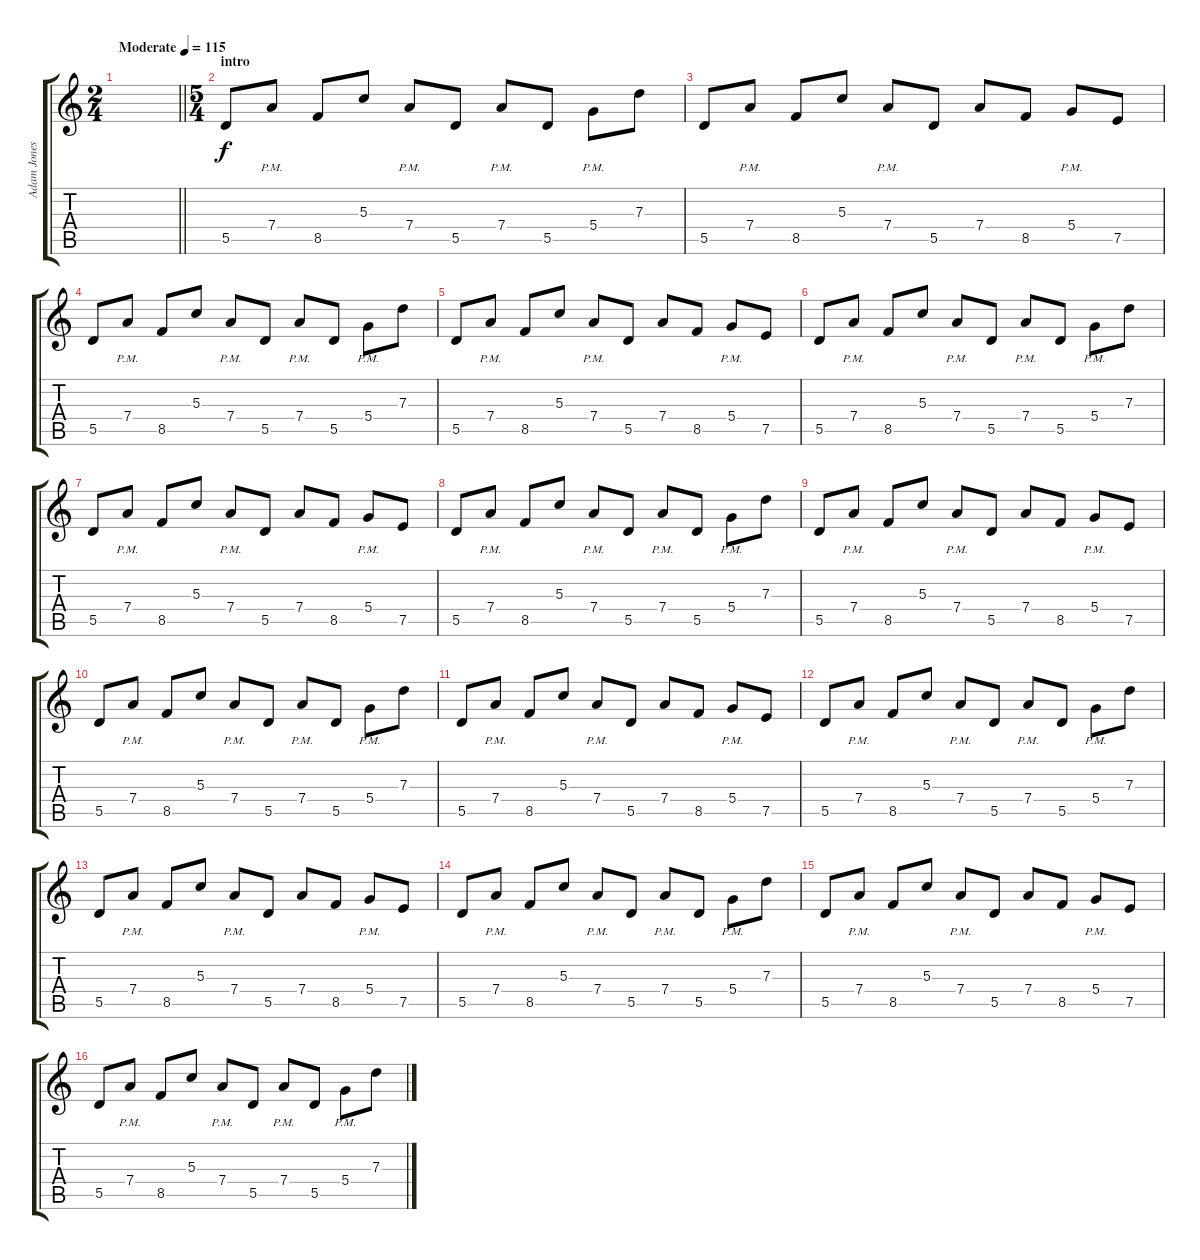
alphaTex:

\track ("Adam Jones" "Adam Jones") {instrument distortionguitar}
\staff {score tabs}
\tuning (E4 B3 G3 D3 A2 D2) {hide}
\ts (2 4)
\tempo (115 "Moderate")
\clef g2
\barLineRight lightlight
\ks c
|
\ts (5 4)
\section ("" "intro")
5.5.8{instrument electricguitarclean} 7.4{pm}.8 8.5.8 5.3.8 7.4{pm}.8 5.5.8 7.4{pm}.8 5.5.8 5.4{pm}.8 7.3.8 |
5.5.8 7.4{pm}.8 8.5.8 5.3.8 7.4{pm}.8 5.5.8 7.4.8 8.5.8 5.4{pm}.8 7.5.8 |
5.5.8 7.4{pm}.8 8.5.8 5.3.8 7.4{pm}.8 5.5.8 7.4{pm}.8 5.5.8 5.4{pm}.8 7.3.8 |
5.5.8 7.4{pm}.8 8.5.8 5.3.8 7.4{pm}.8 5.5.8 7.4.8 8.5.8 5.4{pm}.8 7.5.8 |
5.5.8 7.4{pm}.8 8.5.8 5.3.8 7.4{pm}.8 5.5.8 7.4{pm}.8 5.5.8 5.4{pm}.8 7.3.8 |
5.5.8 7.4{pm}.8 8.5.8 5.3.8 7.4{pm}.8 5.5.8 7.4.8 8.5.8 5.4{pm}.8 7.5.8 |
5.5.8 7.4{pm}.8 8.5.8 5.3.8 7.4{pm}.8 5.5.8 7.4{pm}.8 5.5.8 5.4{pm}.8 7.3.8 |
5.5.8 7.4{pm}.8 8.5.8 5.3.8 7.4{pm}.8 5.5.8 7.4.8 8.5.8 5.4{pm}.8 7.5.8 |
5.5.8 7.4{pm}.8 8.5.8 5.3.8 7.4{pm}.8 5.5.8 7.4{pm}.8 5.5.8 5.4{pm}.8 7.3.8 |
5.5.8 7.4{pm}.8 8.5.8 5.3.8 7.4{pm}.8 5.5.8 7.4.8 8.5.8 5.4{pm}.8 7.5.8 |
5.5.8 7.4{pm}.8 8.5.8 5.3.8 7.4{pm}.8 5.5.8 7.4{pm}.8 5.5.8 5.4{pm}.8 7.3.8 |
5.5.8 7.4{pm}.8 8.5.8 5.3.8 7.4{pm}.8 5.5.8 7.4.8 8.5.8 5.4{pm}.8 7.5.8 |
5.5.8 7.4{pm}.8 8.5.8 5.3.8 7.4{pm}.8 5.5.8 7.4{pm}.8 5.5.8 5.4{pm}.8 7.3.8 |
5.5.8 7.4{pm}.8 8.5.8 5.3.8 7.4{pm}.8 5.5.8 7.4.8 8.5.8 5.4{pm}.8 7.5.8 |
5.5.8 7.4{pm}.8 8.5.8 5.3.8 7.4{pm}.8 5.5.8 7.4{pm}.8 5.5.8 5.4{pm}.8 7.3.8
